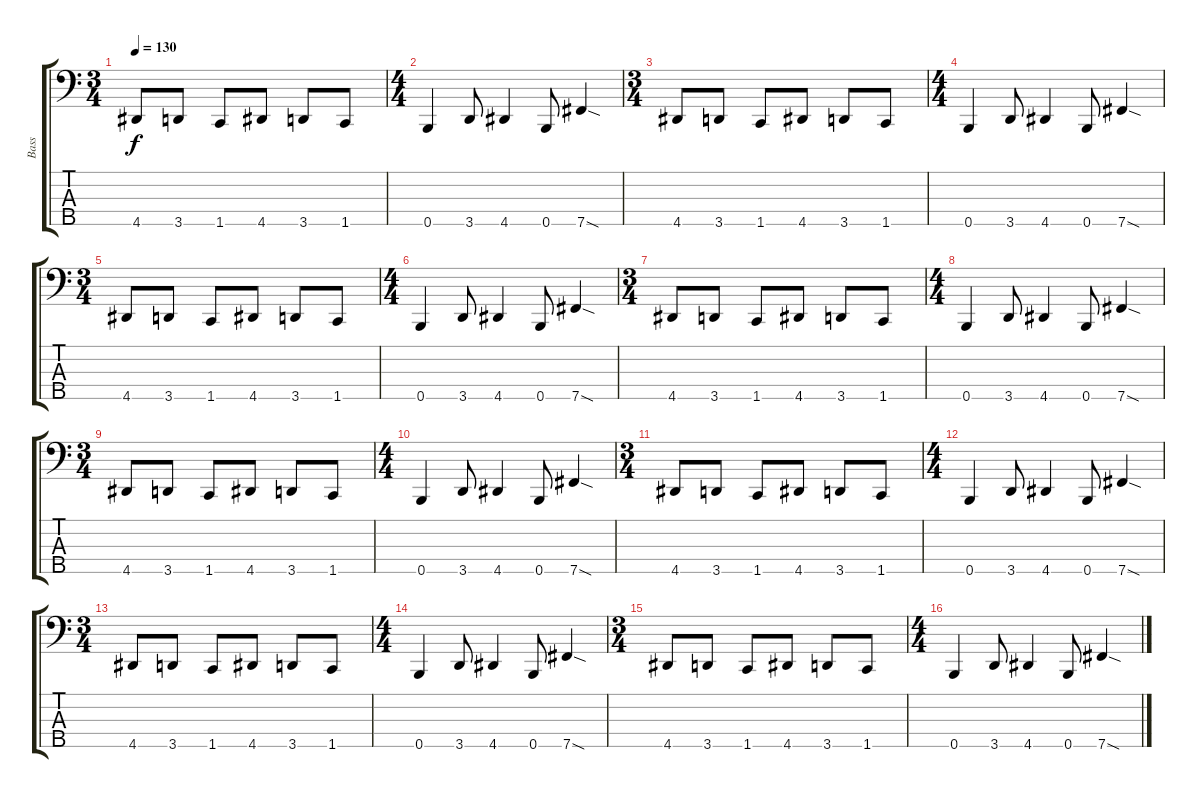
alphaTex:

\track ("Bass" "Bass") {instrument electricbasspick}
\staff {score tabs}
\tuning (G2 D2 A1 E1 B0) {hide}
\ts (3 4)
\tempo 130
\clef f4
\ks c
4.5.8{dy f} 3.5.8 1.5.8 4.5.8 3.5.8 1.5.8 |
\ts (4 4)
0.5.4 3.5.8 4.5.4 0.5.8 7.5{sod}.4 |
\ts (3 4)
4.5.8 3.5.8 1.5.8 4.5.8 3.5.8 1.5.8 |
\ts (4 4)
0.5.4 3.5.8 4.5.4 0.5.8 7.5{sod}.4 |
\ts (3 4)
4.5.8 3.5.8 1.5.8 4.5.8 3.5.8 1.5.8 |
\ts (4 4)
0.5.4 3.5.8 4.5.4 0.5.8 7.5{sod}.4 |
\ts (3 4)
4.5.8 3.5.8 1.5.8 4.5.8 3.5.8 1.5.8 |
\ts (4 4)
0.5.4 3.5.8 4.5.4 0.5.8 7.5{sod}.4 |
\ts (3 4)
4.5.8 3.5.8 1.5.8 4.5.8 3.5.8 1.5.8 |
\ts (4 4)
0.5.4 3.5.8 4.5.4 0.5.8 7.5{sod}.4 |
\ts (3 4)
4.5.8 3.5.8 1.5.8 4.5.8 3.5.8 1.5.8 |
\ts (4 4)
0.5.4 3.5.8 4.5.4 0.5.8 7.5{sod}.4 |
\ts (3 4)
4.5.8 3.5.8 1.5.8 4.5.8 3.5.8 1.5.8 |
\ts (4 4)
0.5.4 3.5.8 4.5.4 0.5.8 7.5{sod}.4 |
\ts (3 4)
4.5.8 3.5.8 1.5.8 4.5.8 3.5.8 1.5.8 |
\ts (4 4)
0.5.4 3.5.8 4.5.4 0.5.8 7.5{sod}.4
